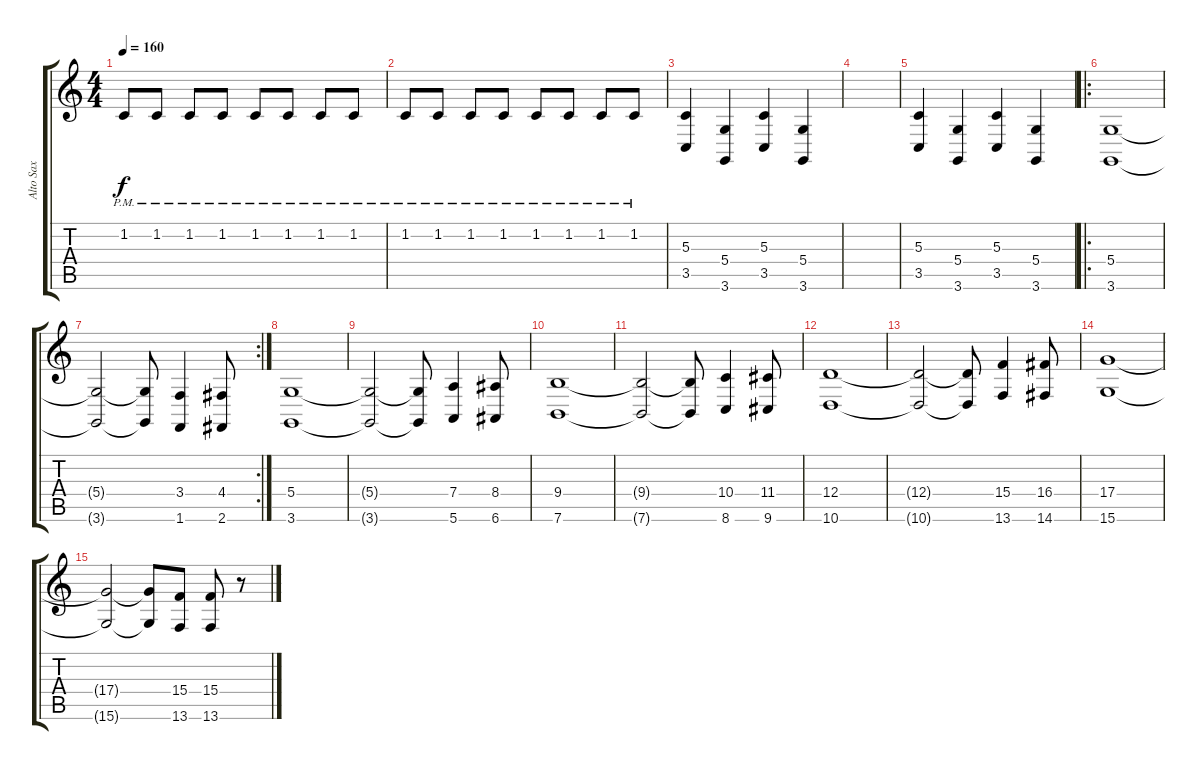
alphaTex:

\track ("Alto Sax" "Alto Sax") {instrument altosax}
\staff {score tabs}
\tuning (E4 B3 G3 D3 A2 E2) {hide}
\ts (4 4)
\tempo 160
\clef g2
\ks c
1.2{pm}.8{dy f} 1.2{pm}.8 1.2{pm}.8 1.2{pm}.8 1.2{pm}.8 1.2{pm}.8 1.2{pm}.8 1.2{pm}.8 |
1.2{pm}.8 1.2{pm}.8 1.2{pm}.8 1.2{pm}.8 1.2{pm}.8 1.2{pm}.8 1.2{pm}.8 1.2{pm}.8 |
(5.3 3.5).4 (5.4 3.6).4 (5.3 3.5).4 (5.4 3.6).4 |
|
(5.3 3.5).4 (5.4 3.6).4 (5.3 3.5).4 (5.4 3.6).4 |
\ro
(5.4 3.6).1 |
\rc 2
(5.4{t} 3.6{t}).2 (5.4{t} 3.6{t}).8 (3.4 1.6).4 (4.4 2.6).8 |
(5.4 3.6).1 |
(5.4{t} 3.6{t}).2 (5.4{t} 3.6{t}).8 (7.4 5.6).4 (8.4 6.6).8 |
(9.4 7.6).1 |
(9.4{t} 7.6{t}).2 (9.4{t} 7.6{t}).8 (10.4 8.6).4 (11.4 9.6).8 |
(12.4 10.6).1 |
(12.4{t} 10.6{t}).2 (12.4{t} 10.6{t}).8 (15.4 13.6).4 (16.4 14.6).8 |
(17.4 15.6).1 |
(17.4{t} 15.6{t}).2 (17.4{t} 15.6{t}).8 (15.4 13.6).8 (15.4 13.6).8 r.8
